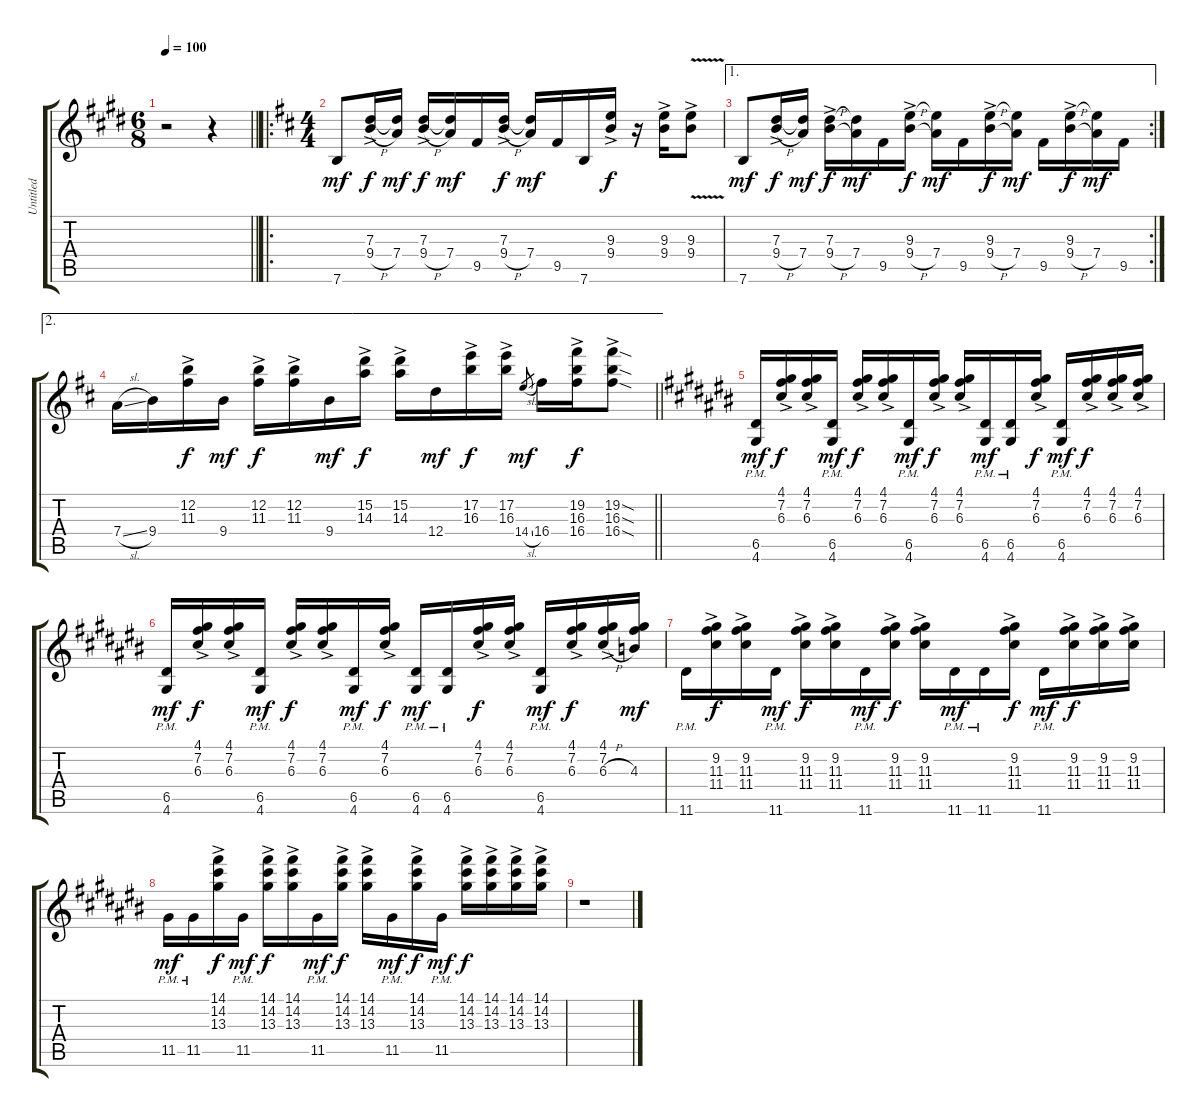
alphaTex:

\track ("Untitled" "Untitled") {instrument overdrivenguitar}
\staff {score tabs}
\tuning (E4 B3 G3 D3 A2 E2) {hide}
\ts (6 8)
\tempo 100
\clef g2
\barLineRight lightlight
\ks c#minor
r.2{dy f} r.4 |
\ro
\ts (4 4)
\ks d
7.6.8{dy mf} (7.3{ac} 9.4{h ac}).16{dy f} (7.3{t} 7.4).16{dy mf} (7.3{ac} 9.4{h ac}).16{dy f} (7.3{t} 7.4).16{dy mf} 9.5.16 (7.3{ac} 9.4{h ac}).16{dy f} (7.3{t} 7.4).16{dy mf} 9.5.16 7.6.16 (9.3{ac} 9.4{ac}).16{dy f} r.16 (9.3{ac} 9.4{ac}).16 (9.3{v ac} 9.4{v ac}).8 |
\ae 1
\rc 2
7.6.8{dy mf} (7.3{ac} 9.4{h ac}).16{dy f} (7.3{t} 7.4).16{dy mf} (7.3{ac} 9.4{h ac}).16{dy f} (7.3{t} 7.4).16{dy mf} 9.5.16 (9.3{ac} 9.4{h ac}).16{dy f} (9.3{t} 7.4).16{dy mf} 9.5.16 (9.3{ac} 9.4{h ac}).16{dy f} (9.3{t} 7.4).16{dy mf} 9.5.16 (9.3{ac} 9.4{h ac}).16{dy f} (9.3{t} 7.4).16{dy mf} 9.5.16 |
\ae 2
\barLineRight lightlight
7.4{sl}.16 9.4.16 (12.2{ac} 11.3{ac}).16{dy f} 9.4.16{dy mf} (12.2{ac} 11.3{ac}).16{dy f} (12.2{ac} 11.3{ac}).16 9.4.16{dy mf} (15.2{ac} 14.3{ac}).16{dy f} (15.2{ac} 14.3{ac}).16 12.4.16{dy mf} (17.2{ac} 16.3{ac}).16{dy f} (17.2{ac} 16.3{ac}).16 14.4{sl}.8{gr dy mf} 16.4.16 (19.2{ac} 16.3{ac} 16.4{ac}).16{dy f} (19.2{sod ac} 16.3{sod ac} 16.4{sod ac}).8 |
\ks c#
(6.5{pm} 4.6{pm}).16{dy mf} (4.1{ac} 7.2{ac} 6.3{ac}).16{dy f} (4.1{ac} 7.2{ac} 6.3{ac}).16 (6.5{pm} 4.6{pm}).16{dy mf} (4.1{ac} 7.2{ac} 6.3{ac}).16{dy f} (4.1{ac} 7.2{ac} 6.3{ac}).16 (6.5{pm} 4.6{pm}).16{dy mf} (4.1{ac} 7.2{ac} 6.3{ac}).16{dy f} (4.1{ac} 7.2{ac} 6.3{ac}).16 (6.5{pm} 4.6{pm}).16{dy mf} (6.5{pm} 4.6{pm}).16 (4.1{ac} 7.2{ac} 6.3{ac}).16{dy f} (6.5{pm} 4.6{pm}).16{dy mf} (4.1{ac} 7.2{ac} 6.3{ac}).16{dy f} (4.1{ac} 7.2{ac} 6.3{ac}).16 (4.1{ac} 7.2{ac} 6.3{ac}).16 |
(6.5{pm} 4.6{pm}).16{dy mf} (4.1{ac} 7.2{ac} 6.3{ac}).16{dy f} (4.1{ac} 7.2{ac} 6.3{ac}).16 (6.5{pm} 4.6{pm}).16{dy mf} (4.1{ac} 7.2{ac} 6.3{ac}).16{dy f} (4.1{ac} 7.2{ac} 6.3{ac}).16 (6.5{pm} 4.6{pm}).16{dy mf} (4.1{ac} 7.2{ac} 6.3{ac}).16{dy f} (6.5{pm} 4.6{pm}).16{dy mf} (6.5{pm} 4.6{pm}).16 (4.1{ac} 7.2{ac} 6.3{ac}).16{dy f} (4.1{ac} 7.2{ac} 6.3{ac}).16 (6.5{pm} 4.6{pm}).16{dy mf} (4.1{ac} 7.2{ac} 6.3{ac}).16{dy f} (4.1{ac} 7.2{ac} 6.3{h ac}).16 (4.1{t} 7.2{t} 4.3).16{dy mf} |
11.6{pm}.16 (9.2{ac} 11.3{ac} 11.4{ac}).16{dy f} (9.2{ac} 11.3{ac} 11.4{ac}).16 11.6{pm}.16{dy mf} (9.2{ac} 11.3{ac} 11.4{ac}).16{dy f} (9.2{ac} 11.3{ac} 11.4{ac}).16 11.6{pm}.16{dy mf} (9.2{ac} 11.3{ac} 11.4{ac}).16{dy f} (9.2{ac} 11.3{ac} 11.4{ac}).16 11.6{pm}.16{dy mf} 11.6{pm}.16 (9.2{ac} 11.3{ac} 11.4{ac}).16{dy f} 11.6{pm}.16{dy mf} (9.2{ac} 11.3{ac} 11.4{ac}).16{dy f} (9.2{ac} 11.3{ac} 11.4{ac}).16 (9.2{ac} 11.3{ac} 11.4{ac}).16 |
11.5{pm}.16{dy mf} 11.5{pm}.16 (14.1{ac} 14.2{ac} 13.3{ac}).16{dy f} 11.5{pm}.16{dy mf} (14.1{ac} 14.2{ac} 13.3{ac}).16{dy f} (14.1{ac} 14.2{ac} 13.3{ac}).16 11.5{pm}.16{dy mf} (14.1{ac} 14.2{ac} 13.3{ac}).16{dy f} (14.1{ac} 14.2{ac} 13.3{ac}).16 11.5{pm}.16{dy mf} (14.1{ac} 14.2{ac} 13.3{ac}).16{dy f} 11.5{pm}.16{dy mf} (14.1{ac} 14.2{ac} 13.3{ac}).16{dy f} (14.1{ac} 14.2{ac} 13.3{ac}).16 (14.1{ac} 14.2{ac} 13.3{ac}).16 (14.1{ac} 14.2{ac} 13.3{ac}).16 |
\ks a#minor
r.1
